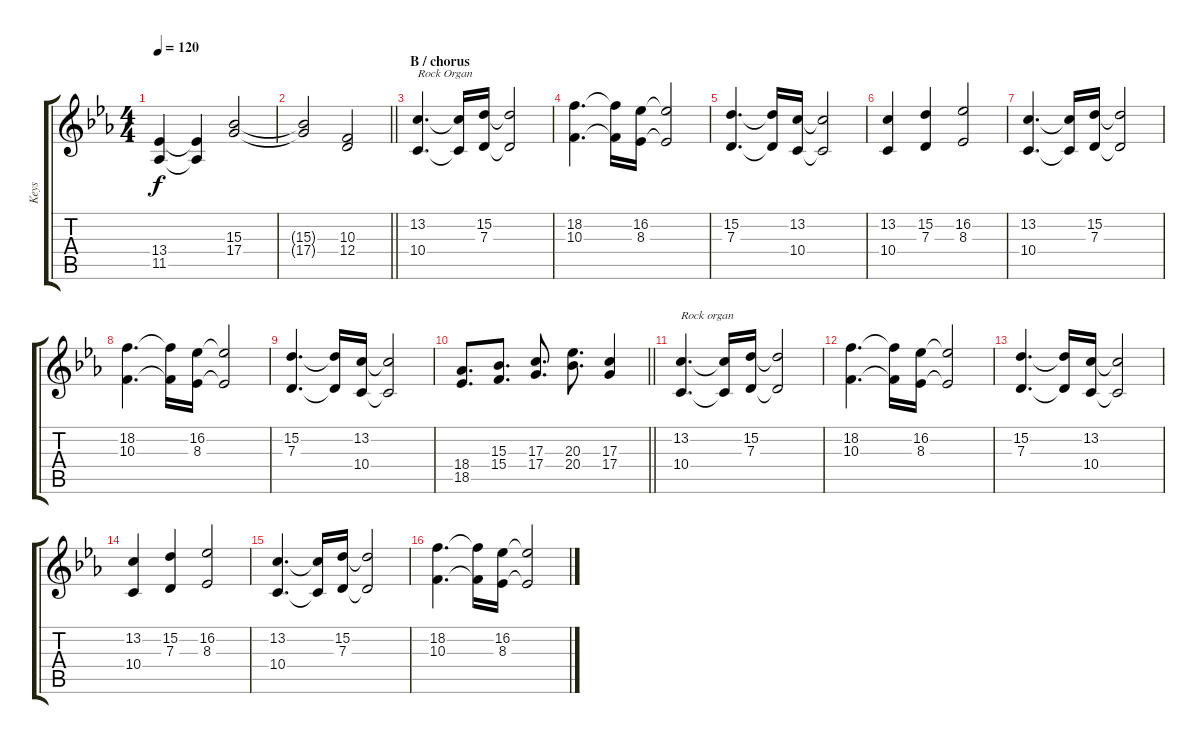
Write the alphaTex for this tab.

\track ("Keys" "Keys") {instrument stringensemble1 bank 126}
\staff {score tabs}
\tuning (E4 B3 G3 D3 A2 E2) {hide}
\ts (4 4)
\tempo 120
\clef g2
\ks cminor
(13.4 11.5).4{dy f} (13.4{t} 11.5{t}).4 (15.3 17.4).2 |
\barLineRight lightlight
(15.3{t} 17.4{t}).2 (10.3 12.4).2 |
\section ("" "B / chorus")
(13.2 10.4).4{d txt "Rock Organ" instrument rockorgan} (13.2{t} 10.4{t}).16 (15.2 7.3).16 (15.2{t} 7.3{t}).2 |
(18.2 10.3).4{d} (18.2{t} 10.3{t}).16 (16.2 8.3).16 (16.2{t} 8.3{t}).2 |
(15.2 7.3).4{d} (15.2{t} 7.3{t}).16 (13.2 10.4).16 (13.2{t} 10.4{t}).2 |
(13.2 10.4).4 (15.2 7.3).4 (16.2 8.3).2 |
(13.2 10.4).4{d} (13.2{t} 10.4{t}).16 (15.2 7.3).16 (15.2{t} 7.3{t}).2 |
(18.2 10.3).4{d} (18.2{t} 10.3{t}).16 (16.2 8.3).16 (16.2{t} 8.3{t}).2 |
(15.2 7.3).4{d} (15.2{t} 7.3{t}).16 (13.2 10.4).16 (13.2{t} 10.4{t}).2 |
\barLineRight lightlight
(18.4 18.5).8{d} (15.3 15.4).8{d} (17.3 17.4).8{d} (20.3 20.4).8{d} (17.3 17.4).4 |
\section ("" "")
(13.2 10.4).4{d txt "Rock organ" instrument rockorgan} (13.2{t} 10.4{t}).16 (15.2 7.3).16 (15.2{t} 7.3{t}).2 |
(18.2 10.3).4{d} (18.2{t} 10.3{t}).16 (16.2 8.3).16 (16.2{t} 8.3{t}).2 |
(15.2 7.3).4{d} (15.2{t} 7.3{t}).16 (13.2 10.4).16 (13.2{t} 10.4{t}).2 |
(13.2 10.4).4 (15.2 7.3).4 (16.2 8.3).2 |
(13.2 10.4).4{d} (13.2{t} 10.4{t}).16 (15.2 7.3).16 (15.2{t} 7.3{t}).2 |
(18.2 10.3).4{d} (18.2{t} 10.3{t}).16 (16.2 8.3).16 (16.2{t} 8.3{t}).2
